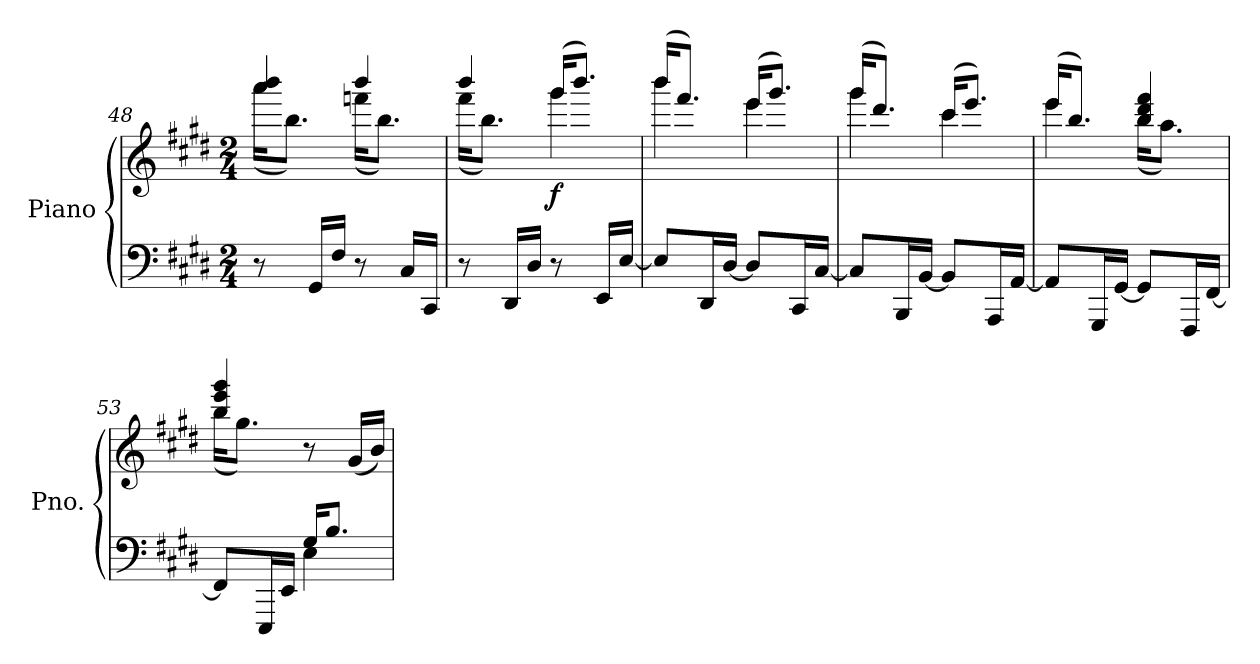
**kern	**kern	**dynam
*part1	*part1	*part1
*staff2	*staff1	*staff1/2
*I"Piano	*	*
*I'Pno.	*	*
*clefF4	*clefG2	*
*k[f#c#g#d#]	*k[f#c#g#d#]	*
*M2/4	*M2/4	*
=48	=48	=48
*	*^	*
8r	4aaa/ 4bbb/	(<16aaa\KL	.
.	.	8.bb\J)	.
16GG#/LL	.	.	.
16F#/JJ	.	.	.
8r	4bbb/	(<16fffn\KL	.
.	.	8.bb\J)	.
16C#/LL	.	.	.
16CC#/JJ	.	.	.
=49	=49	=49	=49
8r	4bbb/	(<16fff#\KL	.
.	.	8.bb\J)	.
16DD#/LL	.	.	.
16D#/JJ	.	.	.
!	!	!	!LO:DY:b
8r	(>16ggg#/KL	4ggg#\	f
.	8.bbb/J)	.	.
16EE/LL	.	.	.
[16E/JJ	.	.	.
=50	=50	=50	=50
8E/L]	(>16bbb/KL	4bbb\	.
.	8.fff#/J)	.	.
16DD#/L	.	.	.
[16D#/JJ	.	.	.
8D#/L]	(>16eee/KL	4eee\	.
.	8.ggg#/J)	.	.
16CC#/L	.	.	.
[16C#/JJ	.	.	.
=51	=51	=51	=51
8C#/L]	(>16ggg#/KL	4ggg#\	.
.	8.ddd#/J)	.	.
16BBB/L	.	.	.
[16BB/JJ	.	.	.
8BB/L]	(>16ccc#/KL	4ccc#\	.
.	8.eee/J)	.	.
16AAA/L	.	.	.
[16AA/JJ	.	.	.
!!LO:PB:g=z	!!
=52	=52	=52	=52
8AA/L]	(>16eee/KL	4eee\	.
.	8.bb/J)	.	.
16GGG#/L	.	.	.
[16GG#/JJ	.	.	.
8GG#/L]	4bb/ 4ddd#/ 4fff#/	(<16bb\KL	.
.	.	8.aa\J)	.
16FFF#/L	.	.	.
[16FF#/JJ	.	.	.
!!LO:LB:g=z	!!
=53	=53	=53	=53
*^	*	*	*
8FF#/L]	4ryy	4bb/ 4eee/ 4ggg#/	(<16bb\KL	.
.	.	.	8.gg#\J)	.
16EEE/L	.	.	.	.
16EE/JJ	.	.	.	.
!	!	!	!	!LO:DY:b=2
!	!	!	!	!LO:DY:n=1:b
16G#/KL	4E\	8r	4ryy	other-dynamics p
8.B/J	.	.	.	.
.	.	(>16g#/LL	.	.
.	.	16b/JJ)	.	.
*v	*v	*	*	*
*	*v	*v	*
=	=	=
*-	*-	*-
